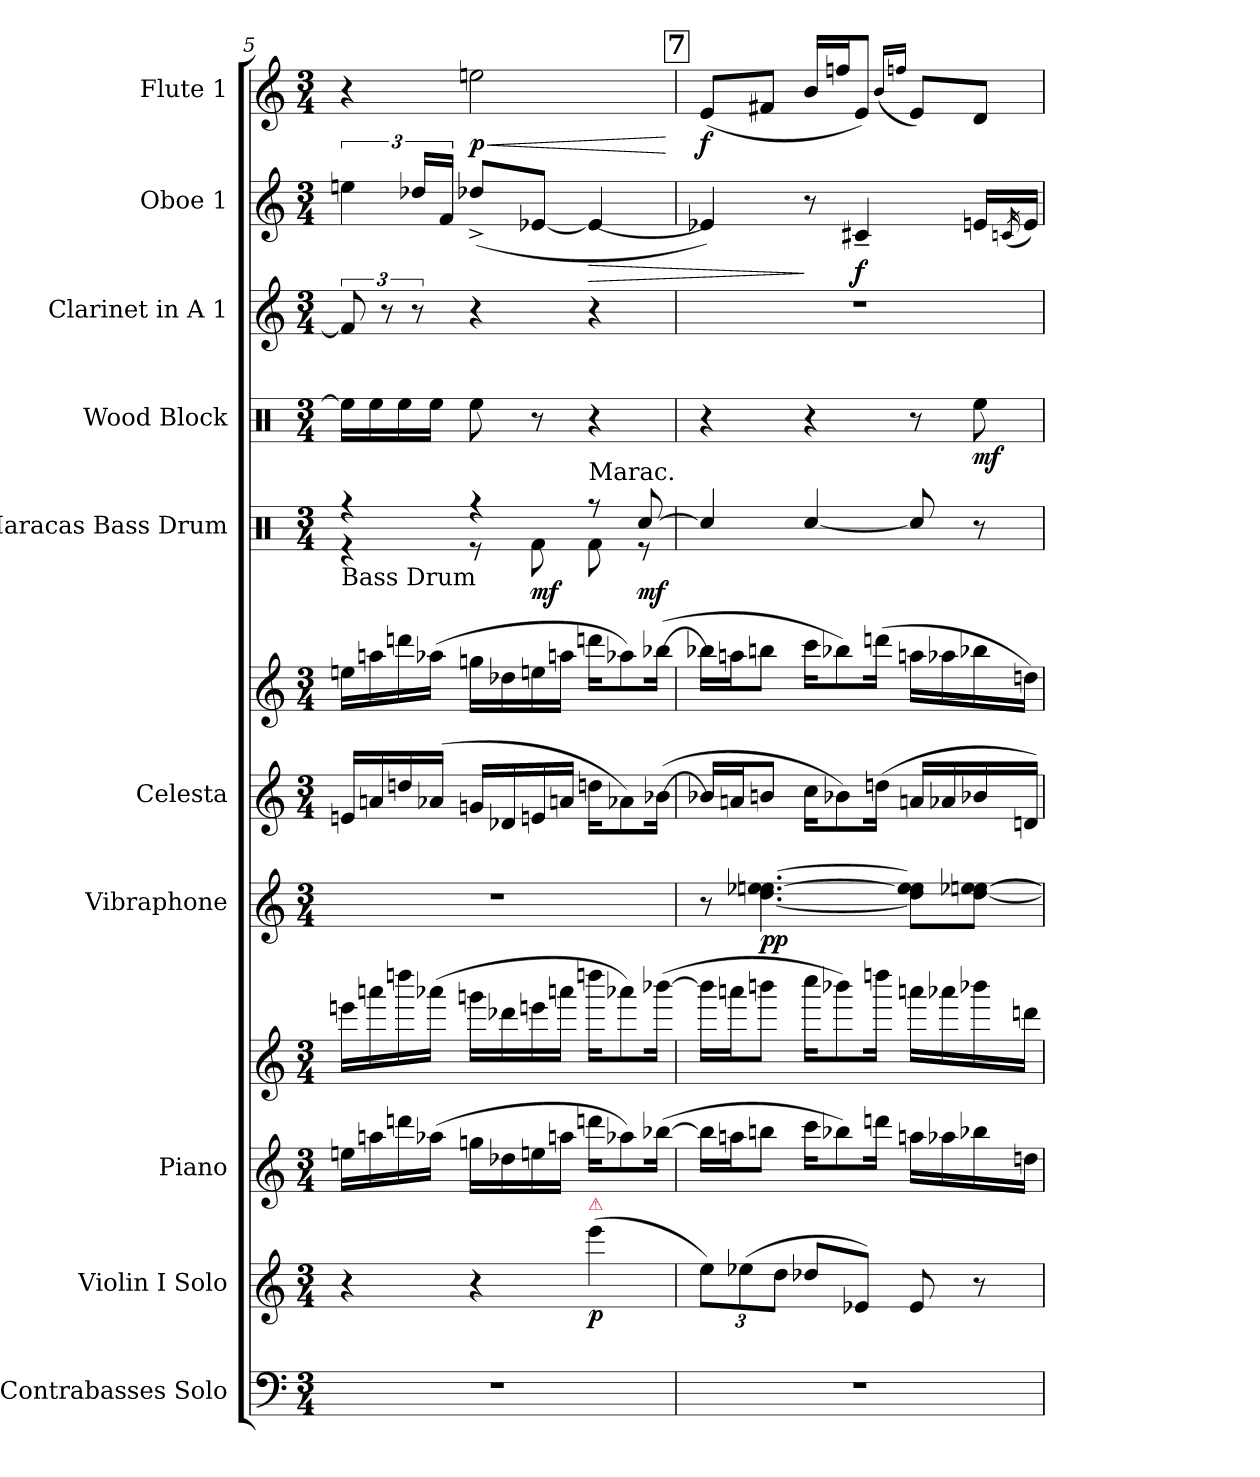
**kern	**kern	**dynam	**kern	**kern	**kern	**dynam	**kern	**kern	**kern	**dynam	**kern	**dynam	**kern	**kern	**dynam	**kern	**dynam
*part10	*part9	*part9	*part8	*part8	*part7	*part7	*part6	*part6	*part5	*part5	*part4	*part4	*part3	*part2	*part2	*part1	*part1
*staff12	*staff11	*staff11	*staff10	*staff9	*staff8	*staff8	*staff7	*staff6	*staff5	*staff5	*staff4	*staff4	*staff3	*staff2	*staff2	*staff1	*staff1
*I"2 Contrabasses Solo	*I"Violin I Solo	*	*I"Piano	*	*I"Vibraphone	*	*I"Celesta	*	*I"Maracas Bass Drum	*	*I"Wood Block	*	*I"Clarinet in A 1	*I"Oboe 1	*	*I"Flute 1	*
*I'2 Cb.S.	*I'1.Vln.S.	*	*I'Pno	*	*I'Vib.	*	*I'Clst	*	*I'Marac. B. Drum	*	*I'W.Bl.	*	*I'1.Cl.A.	*I'1.Ob.	*	*I'1.Fl.	*
*clefF4	*clefG2	*	*clefG2	*clefG2	*clefG2	*	*clefG2	*clefG2	*clefX	*	*clefX	*	*clefG2	*clefG2	*	*clefG2	*
*ITrd7c12	*	*	*	*	*	*	*ITrd-7c-12	*ITrd-7c-12	*	*	*	*	*ITrd2c3	*	*	*	*
*k[]	*k[]	*	*k[]	*k[]	*k[]	*	*k[]	*k[]	*k[]	*	*k[]	*	*k[f#c#g#]	*k[]	*	*k[]	*
*M3/4	*M3/4	*	*M3/4	*M3/4	*M3/4	*	*M3/4	*M3/4	*M3/4	*	*M3/4	*	*M3/4	*M3/4	*	*M3/4	*
=5	=5	=5	=5	=5	=5	=5	=5	=5	=5	=5	=5	=5	=5	=5	=5	=5	=5
*	*	*	*	*	*	*	*	*	*^	*	*	*	*	*	*	*	*
!	!	!	!	!	!	!	!	!	!LO:TX:b:t=Bass Drum	!	!	!	!	!	!	!	!	!
4%3r	4r	.	16eenLL	16eeenLL	4%3r	.	16eenLL	16eeenLL	4rff	4r	.	16Ree\LL]	.	12d#]	6een	.	4r	.
.	.	.	16aan	16aaan	.	.	16aan	16aaan	.	.	.	16Ree\	.	.	.	.	.	.
.	.	.	.	.	.	.	.	.	.	.	.	.	.	12r	.	.	.	.
.	.	.	16dddn	16ddddn	.	.	16dddn	16ddddn	.	.	.	16Ree\	.	.	.	.	.	.
.	.	.	.	.	.	.	.	.	.	.	.	.	.	12r	24dd-XLL	.	.	.
.	.	.	(16aa-XJJ	(16aaa-XJJ	.	.	(16aa-XJJ	(16aaa-XJJ	.	.	.	16Ree\JJ	.	.	.	.	.	.
.	.	.	.	.	.	.	.	.	.	.	.	.	.	.	24fJJ	.	.	.
!	!	!	!	!	!	!	!	!	!	!	!	!	!	!	!	!	!	!LO:HP:b
.	4r	.	16ggnLL	16gggnLL	.	.	16ggnLL	16gggnLL	4rff	8r	.	8Ree\	.	4r	(8dd-X^L	.	2een	< p
.	.	.	16dd-X	16ddd-X	.	.	16dd-X	16ddd-X	.	.	.	.	.	.	.	.	.	.
.	.	.	16een	16eeen	.	.	16een	16eeen	.	8Rf\	mf	8r	.	.	[8e-XJ	.	.	.
.	.	.	16aanJJ	16aaanJJ	.	.	16aanJJ	16aaanJJ	.	.	.	.	.	.	.	.	.	.
!	!	!	!	!	!	!	!	!	!LO:TX:a:t=Marac.	!	!	!	!	!	!	!	!	!
!	!LO:TX:a:color=crimson:t=⚠	!	!	!	!	!	!	!	!	!	!	!	!	!	!	!	!	!
!	!	!	!	!	!	!	!	!	!	!	!	!	!	!	!	!LO:HP:b	!	!
.	(4eee	p	16dddnKL	16ddddnKL	.	.	16dddnKL	16ddddnKL	8rff	8Rf\	.	4r	.	4r	4e-_	>	.	.
.	.	.	8aa-X)	8aaa-X)	.	.	8aa-X)	8aaa-X)	.	.	.	.	.	.	.	.	.	.
.	.	.	.	.	.	.	.	.	[8Rcc/	8re	mf	.	.	.	.	.	.	.
.	.	.	([16bb-XJk	([16bbb-XJk	.	.	([16bb-XJk	([16bbb-XJk	.	.	.	.	.	.	.	.	.	.
*	*	*	*	*	*	*	*	*	*v	*v	*	*	*	*	*	*	*	*
.	.	.	.	.	.	.	.	.	.	.	.	.	.	.	.	.	[
!!LO:REH:place=s1:t=7
=6	=6	=6	=6	=6	=6	=6	=6	=6	=6	=6	=6	=6	=6	=6	=6	=6	=6
4%3r	12eeL)	.	16bb-LL]	16bbb-LL]	8r	.	16bb-XLL]	16bbb-XLL]	4Rcc/]	.	4r	.	4%3r	4e-X])	.	(8eL	f
.	.	.	16aanJ	16aaanJ	.	.	16aanJ	16aaanJ	.	.	.	.	.	.	.	.	.
.	(12ee-X	.	.	.	.	.	.	.	.	.	.	.	.	.	.	.	.
.	.	.	8bbnJ	8bbbnJ	[4.dd [4.ee-X [4.een	pp	8bbnJ	8bbbnJ	.	.	.	.	.	.	.	8f#XJ	.
.	12ddJ	.	.	.	.	.	.	.	.	.	.	.	.	.	.	.	.
.	8dd-XL	.	16cccKL	16ccccKL	.	.	16cccKL	16ccccKL	[4Rcc/	.	4r	.	.	8r	]	16b/LL	.
.	.	.	8bb-X)	8bbb-X)	.	.	8bb-X)	8bbb-X)	.	.	.	.	.	.	.	16ffnJ	.
.	8e-XJ)	.	.	.	.	.	.	.	.	.	.	.	.	4c#X~	f	8eJ)	.
.	.	.	16dddniJk	16ddddniJk	.	.	(16dddnJk	(16ddddnJk	.	.	.	.	.	.	.	.	.
.	.	.	.	.	.	.	.	.	.	.	.	.	.	.	.	(16qqbi/LL	.
.	.	.	.	.	.	.	.	.	.	.	.	.	.	.	.	16qqffn/JJ	.
.	8e-	.	16aanLL	16aaanLL	8dd] 8ee-] 8ee]L	.	16aanLL	16aaanLL	8Rcc/]	.	8r	.	.	.	.	8eL)	.
.	.	.	16aa-X	16aaa-X	.	.	16aa-X	16aaa-X	.	.	.	.	.	.	.	.	.
.	8r	.	16bb-X	16bbb-X	[8dd [8ee-X [8eenJ	.	16bb-X	16bbb-X	8r	.	8Ree\	mf	.	16eniLL	.	8dJ	.
.	.	.	.	.	.	.	.	.	.	.	.	.	.	(16qcn/	.	.	.
.	.	.	16ddnJJ	16dddnJJ	.	.	16ddnJJ)	16dddnJJ)	.	.	.	.	.	16eJJ)	.	.	.
=	=	=	=	=	=	=	=	=	=	=	=	=	=	=	=	=	=
*-	*-	*-	*-	*-	*-	*-	*-	*-	*-	*-	*-	*-	*-	*-	*-	*-	*-
